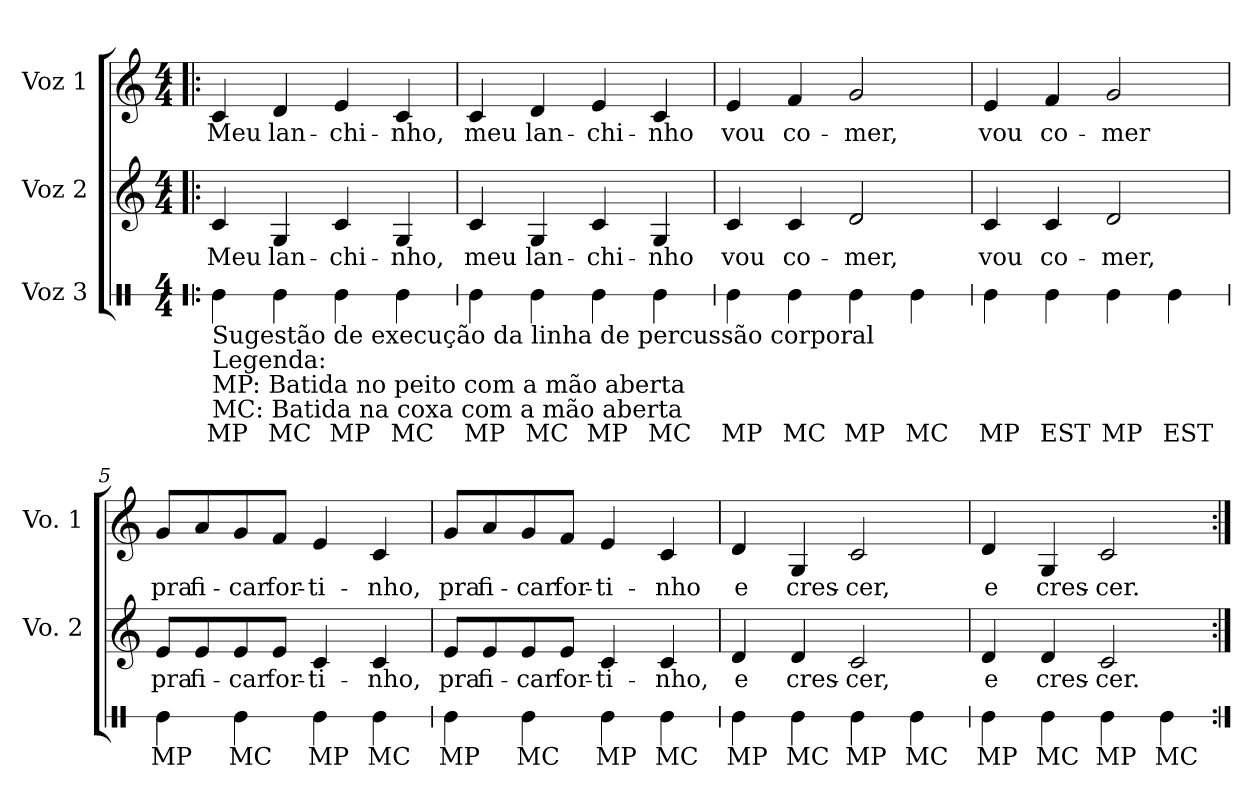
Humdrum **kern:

**kern	**text	**kern	**text	**kern	**text
*part3	*part3	*part2	*part2	*part1	*part1
*staff3	*staff3	*staff2	*staff2	*staff1	*staff1
*I"Voz 3	*	*I"Voz 2	*	*I"Voz 1	*
*	*	*I'Vo. 2	*	*I'Vo. 1	*
*stria1	*	*	*	*	*
*clefX	*	*clefG2	*	*clefG2	*
*k[]	*	*k[]	*	*k[]	*
*M4/4	*	*M4/4	*	*M4/4	*
*MM100	*	*MM100	*	*MM100	*
=1!|:	=1!|:	=1!|:	=1!|:	=1!|:	=1!|:
!LO:TX:b:t=Sugestão de execução da linha de percussão corporal	!	!	!	!	!
!LO:TX:b:t=Legenda&colon;	!	!	!	!	!
!LO:TX:b:t=MP&colon; Batida no peito com a mão aberta	!	!	!	!	!
!LO:TX:b:t=MC&colon; Batida na coxa com a mão aberta	!	!	!	!	!
!	!LO:LY:b	!	!LO:LY:b	!	!LO:LY:b
4Re\	MP	4c/	Meu	4c/	Meu
!	!LO:LY:b	!	!LO:LY:b	!	!LO:LY:b
4Re\	MC	4G/	lan-	4d/	lan-
!	!LO:LY:b	!	!LO:LY:b	!	!LO:LY:b
4Re\	MP	4c/	-chi-	4e/	-chi-
!	!LO:LY:b	!	!LO:LY:b	!	!LO:LY:b
4Re\	MC	4G/	-nho,	4c/	-nho,
=2	=2	=2	=2	=2	=2
!	!LO:LY:b	!	!LO:LY:b	!	!LO:LY:b
4Re\	MP	4c/	meu	4c/	meu
!	!LO:LY:b	!	!LO:LY:b	!	!LO:LY:b
4Re\	MC	4G/	lan-	4d/	lan-
!	!LO:LY:b	!	!LO:LY:b	!	!LO:LY:b
4Re\	MP	4c/	-chi-	4e/	-chi-
!	!LO:LY:b	!	!LO:LY:b	!	!LO:LY:b
4Re\	MC	4G/	-nho	4c/	-nho
=3	=3	=3	=3	=3	=3
!	!LO:LY:b	!	!LO:LY:b	!	!LO:LY:b
4Re\	MP	4c/	vou	4e/	vou
!	!LO:LY:b	!	!LO:LY:b	!	!LO:LY:b
4Re\	MC	4c/	co-	4f/	co-
!	!LO:LY:b	!	!LO:LY:b	!	!LO:LY:b
4Re\	MP	2d/	-mer,	2g/	-mer,
!	!LO:LY:b	!	!	!	!
4Re\	MC	.	.	.	.
!!LO:LB:g=z
=4	=4	=4	=4	=4	=4
!	!LO:LY:b	!	!LO:LY:b	!	!LO:LY:b
4Re\	MP	4c/	vou	4e/	vou
!	!LO:LY:b	!	!LO:LY:b	!	!LO:LY:b
4Re\	EST	4c/	co-	4f/	co-
!	!LO:LY:b	!	!LO:LY:b	!	!LO:LY:b
4Re\	MP	2d/	-mer,	2g/	-mer
!	!LO:LY:b	!	!	!	!
4Re\	EST	.	.	.	.
=5	=5	=5	=5	=5	=5
!	!LO:LY:b	!	!LO:LY:b	!	!LO:LY:b
4Re\	MP	8e/L	pra	8g/L	pra
!	!	!	!LO:LY:b	!	!LO:LY:b
.	.	8e/	fi-	8a/	fi-
!	!LO:LY:b	!	!LO:LY:b	!	!LO:LY:b
4Re\	MC	8e/	-car	8g/	-car
!	!	!	!LO:LY:b	!	!LO:LY:b
.	.	8e/J	for-	8f/J	for-
!	!LO:LY:b	!	!LO:LY:b	!	!LO:LY:b
4Re\	MP	4c/	-ti-	4e/	-ti-
!	!LO:LY:b	!	!LO:LY:b	!	!LO:LY:b
4Re\	MC	4c/	-nho,	4c/	-nho,
=6	=6	=6	=6	=6	=6
!	!LO:LY:b	!	!LO:LY:b	!	!LO:LY:b
4Re\	MP	8e/L	pra	8g/L	pra
!	!	!	!LO:LY:b	!	!LO:LY:b
.	.	8e/	fi-	8a/	fi-
!	!LO:LY:b	!	!LO:LY:b	!	!LO:LY:b
4Re\	MC	8e/	-car	8g/	-car
!	!	!	!LO:LY:b	!	!LO:LY:b
.	.	8e/J	for-	8f/J	for-
!	!LO:LY:b	!	!LO:LY:b	!	!LO:LY:b
4Re\	MP	4c/	-ti-	4e/	-ti-
!	!LO:LY:b	!	!LO:LY:b	!	!LO:LY:b
4Re\	MC	4c/	-nho,	4c/	-nho
!!LO:LB:g=z
=7	=7	=7	=7	=7	=7
!	!LO:LY:b	!	!LO:LY:b	!	!LO:LY:b
4Re\	MP	4d/	e	4d/	e
!	!LO:LY:b	!	!LO:LY:b	!	!LO:LY:b
4Re\	MC	4d/	cres-	4G/	cres-
!	!LO:LY:b	!	!LO:LY:b	!	!LO:LY:b
4Re\	MP	2c/	-cer,	2c/	-cer,
!	!LO:LY:b	!	!	!	!
4Re\	MC	.	.	.	.
=8	=8	=8	=8	=8	=8
!	!LO:LY:b	!	!LO:LY:b	!	!LO:LY:b
4Re\	MP	4d/	e	4d/	e
!	!LO:LY:b	!	!LO:LY:b	!	!LO:LY:b
4Re\	MC	4d/	cres-	4G/	cres-
!	!LO:LY:b	!	!LO:LY:b	!	!LO:LY:b
4Re\	MP	2c/	-cer.	2c/	-cer.
!	!LO:LY:b	!	!	!	!
4Re\	MC	.	.	.	.
=:|!	=:|!	=:|!	=:|!	=:|!	=:|!
*-	*-	*-	*-	*-	*-
